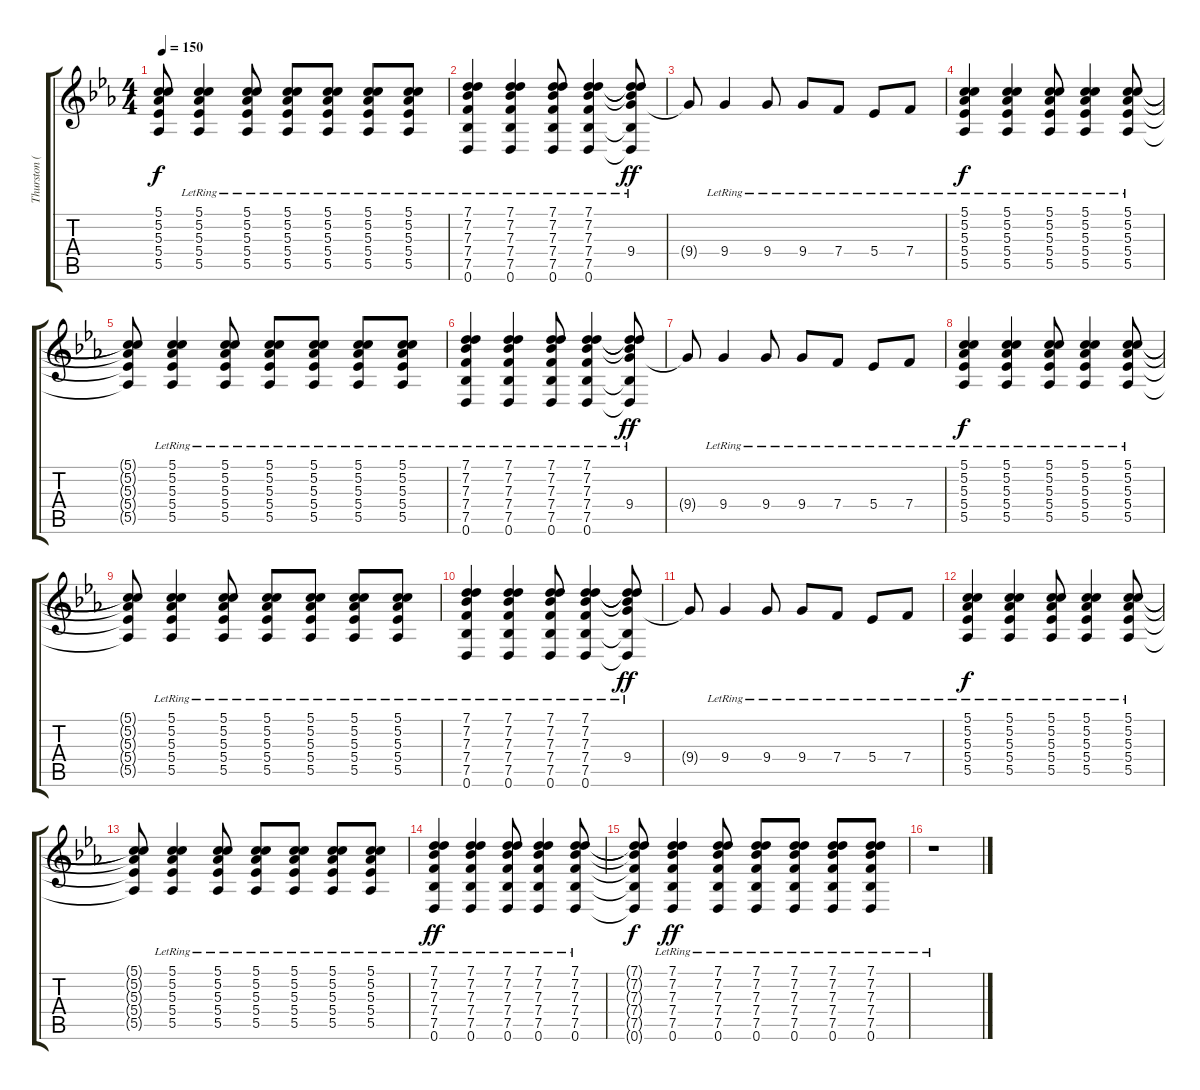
\track ("Thurston (clean)" "Thurston (") {instrument electricguitarjazz}
\staff {score tabs}
\tuning (G3 G3 Eb3 Bb2 Eb2 D2) {hide}
\ts (4 4)
\tempo 150
\clef g2
\ks eb
(5.1{t} 5.2{t} 5.3{t} 5.4{t} 5.5{t}).8{dy f} (5.1{lr} 5.2{lr} 5.3{lr} 5.4{lr} 5.5{lr}).4 (5.1{lr} 5.2{lr} 5.3{lr} 5.4{lr} 5.5{lr}).8 (5.1{lr} 5.2{lr} 5.3{lr} 5.4{lr} 5.5{lr}).8 (5.1{lr} 5.2{lr} 5.3{lr} 5.4{lr} 5.5{lr}).8 (5.1{lr} 5.2{lr} 5.3{lr} 5.4{lr} 5.5{lr}).8 (5.1{lr} 5.2{lr} 5.3{lr} 5.4{lr} 5.5{lr}).8 |
(7.1 7.2 7.3{lr} 7.4 7.5 0.6).4 (7.1{lr} 7.2{lr} 7.3{lr} 7.4{lr} 7.5{lr} 0.6).4 (7.1{lr} 7.2{lr} 7.3{lr} 7.4{lr} 7.5{lr} 0.6).8 (7.1{lr} 7.2{lr} 7.3{lr} 7.4{lr} 7.5{lr} 0.6).4 (7.1{t} 7.2{t} 7.3{t} 9.4{lr} 7.5{t} 0.6{t}).8{dy ff} |
9.4{t}.8 9.4{lr}.4 9.4{lr}.8 9.4{lr}.8 7.4{lr}.8 5.4{lr}.8 7.4{lr}.8 |
(5.1{lr} 5.2{lr} 5.3{lr} 5.4{lr} 5.5{lr}).4{dy f} (5.1{lr} 5.2{lr} 5.3{lr} 5.4{lr} 5.5{lr}).4 (5.1{lr} 5.2{lr} 5.3{lr} 5.4{lr} 5.5{lr}).8 (5.1{lr} 5.2{lr} 5.3{lr} 5.4{lr} 5.5{lr}).4 (5.1{lr} 5.2{lr} 5.3{lr} 5.4{lr} 5.5{lr}).8 |
(5.1{t} 5.2{t} 5.3{t} 5.4{t} 5.5{t}).8 (5.1{lr} 5.2{lr} 5.3{lr} 5.4{lr} 5.5{lr}).4 (5.1{lr} 5.2{lr} 5.3{lr} 5.4{lr} 5.5{lr}).8 (5.1{lr} 5.2{lr} 5.3{lr} 5.4{lr} 5.5{lr}).8 (5.1{lr} 5.2{lr} 5.3{lr} 5.4{lr} 5.5{lr}).8 (5.1{lr} 5.2{lr} 5.3{lr} 5.4{lr} 5.5{lr}).8 (5.1{lr} 5.2{lr} 5.3{lr} 5.4{lr} 5.5{lr}).8 |
(7.1 7.2 7.3{lr} 7.4 7.5 0.6).4 (7.1{lr} 7.2{lr} 7.3{lr} 7.4{lr} 7.5{lr} 0.6).4 (7.1{lr} 7.2{lr} 7.3{lr} 7.4{lr} 7.5{lr} 0.6).8 (7.1{lr} 7.2{lr} 7.3{lr} 7.4{lr} 7.5{lr} 0.6).4 (7.1{t} 7.2{t} 7.3{t} 9.4{lr} 7.5{t} 0.6{t}).8{dy ff} |
9.4{t}.8 9.4{lr}.4 9.4{lr}.8 9.4{lr}.8 7.4{lr}.8 5.4{lr}.8 7.4{lr}.8 |
(5.1{lr} 5.2{lr} 5.3{lr} 5.4{lr} 5.5{lr}).4{dy f} (5.1{lr} 5.2{lr} 5.3{lr} 5.4{lr} 5.5{lr}).4 (5.1{lr} 5.2{lr} 5.3{lr} 5.4{lr} 5.5{lr}).8 (5.1{lr} 5.2{lr} 5.3{lr} 5.4{lr} 5.5{lr}).4 (5.1{lr} 5.2{lr} 5.3{lr} 5.4{lr} 5.5{lr}).8 |
(5.1{t} 5.2{t} 5.3{t} 5.4{t} 5.5{t}).8 (5.1{lr} 5.2{lr} 5.3{lr} 5.4{lr} 5.5{lr}).4 (5.1{lr} 5.2{lr} 5.3{lr} 5.4{lr} 5.5{lr}).8 (5.1{lr} 5.2{lr} 5.3{lr} 5.4{lr} 5.5{lr}).8 (5.1{lr} 5.2{lr} 5.3{lr} 5.4{lr} 5.5{lr}).8 (5.1{lr} 5.2{lr} 5.3{lr} 5.4{lr} 5.5{lr}).8 (5.1{lr} 5.2{lr} 5.3{lr} 5.4{lr} 5.5{lr}).8 |
(7.1 7.2 7.3{lr} 7.4 7.5 0.6).4 (7.1{lr} 7.2{lr} 7.3{lr} 7.4{lr} 7.5{lr} 0.6).4 (7.1{lr} 7.2{lr} 7.3{lr} 7.4{lr} 7.5{lr} 0.6).8 (7.1{lr} 7.2{lr} 7.3{lr} 7.4{lr} 7.5{lr} 0.6).4 (7.1{t} 7.2{t} 7.3{t} 9.4{lr} 7.5{t} 0.6{t}).8{dy ff} |
9.4{t}.8 9.4{lr}.4 9.4{lr}.8 9.4{lr}.8 7.4{lr}.8 5.4{lr}.8 7.4{lr}.8 |
(5.1{lr} 5.2{lr} 5.3{lr} 5.4{lr} 5.5{lr}).4{dy f} (5.1{lr} 5.2{lr} 5.3{lr} 5.4{lr} 5.5{lr}).4 (5.1{lr} 5.2{lr} 5.3{lr} 5.4{lr} 5.5{lr}).8 (5.1{lr} 5.2{lr} 5.3{lr} 5.4{lr} 5.5{lr}).4 (5.1{lr} 5.2{lr} 5.3{lr} 5.4{lr} 5.5{lr}).8 |
(5.1{t} 5.2{t} 5.3{t} 5.4{t} 5.5{t}).8 (5.1{lr} 5.2{lr} 5.3{lr} 5.4{lr} 5.5{lr}).4 (5.1{lr} 5.2{lr} 5.3{lr} 5.4{lr} 5.5{lr}).8 (5.1{lr} 5.2{lr} 5.3{lr} 5.4{lr} 5.5{lr}).8 (5.1{lr} 5.2{lr} 5.3{lr} 5.4{lr} 5.5{lr}).8 (5.1{lr} 5.2{lr} 5.3{lr} 5.4{lr} 5.5{lr}).8 (5.1{lr} 5.2{lr} 5.3{lr} 5.4{lr} 5.5{lr}).8 |
(7.1{lr} 7.2{lr} 7.3{lr} 7.4{lr} 7.5{lr} 0.6).4{dy ff} (7.1{lr} 7.2{lr} 7.3{lr} 7.4{lr} 7.5{lr} 0.6).4 (7.1{lr} 7.2{lr} 7.3{lr} 7.4{lr} 7.5{lr} 0.6).8 (7.1{lr} 7.2{lr} 7.3{lr} 7.4{lr} 7.5{lr} 0.6).4 (7.1{lr} 7.2{lr} 7.3{lr} 7.4{lr} 7.5{lr} 0.6).8 |
(7.1{t} 7.2{t} 7.3{t} 7.4{t} 7.5{t} 0.6{t}).8{dy f} (7.1{lr} 7.2{lr} 7.3{lr} 7.4{lr} 7.5{lr} 0.6).4{dy ff} (7.1{lr} 7.2{lr} 7.3{lr} 7.4{lr} 7.5{lr} 0.6).8 (7.1{lr} 7.2{lr} 7.3{lr} 7.4{lr} 7.5{lr} 0.6).8 (7.1{lr} 7.2{lr} 7.3{lr} 7.4{lr} 7.5{lr} 0.6).8 (7.1{lr} 7.2{lr} 7.3{lr} 7.4{lr} 7.5{lr} 0.6).8 (7.1{lr} 7.2{lr} 7.3{lr} 7.4{lr} 7.5{lr} 0.6).8 |
r.1
